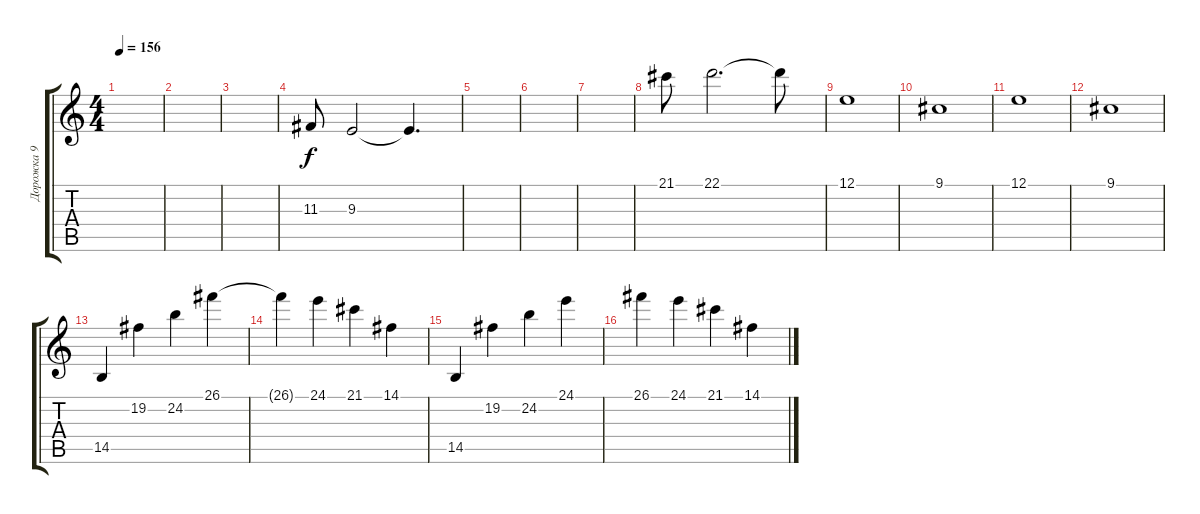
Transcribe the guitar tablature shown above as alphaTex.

\track ("Дорожка 9" "Дорожка 9") {instrument stringensemble1}
\staff {score tabs}
\tuning (E4 B3 G3 D3 A2 E2) {hide}
\ts (4 4)
\tempo 156
\clef g2
\ks c
|
|
|
11.3.8 9.3.2 9.3{t}.4{d} |
|
|
|
21.1.8 22.1.2{d} 22.1{t}.8 |
12.1.1 |
9.1.1 |
12.1.1 |
9.1.1 |
14.5.4{volume 10} 19.2.4 24.2.4 26.1.4 |
26.1{t}.4 24.1.4 21.1.4 14.1.4 |
14.5.4 19.2.4 24.2.4 24.1.4 |
26.1.4 24.1.4 21.1.4 14.1.4
